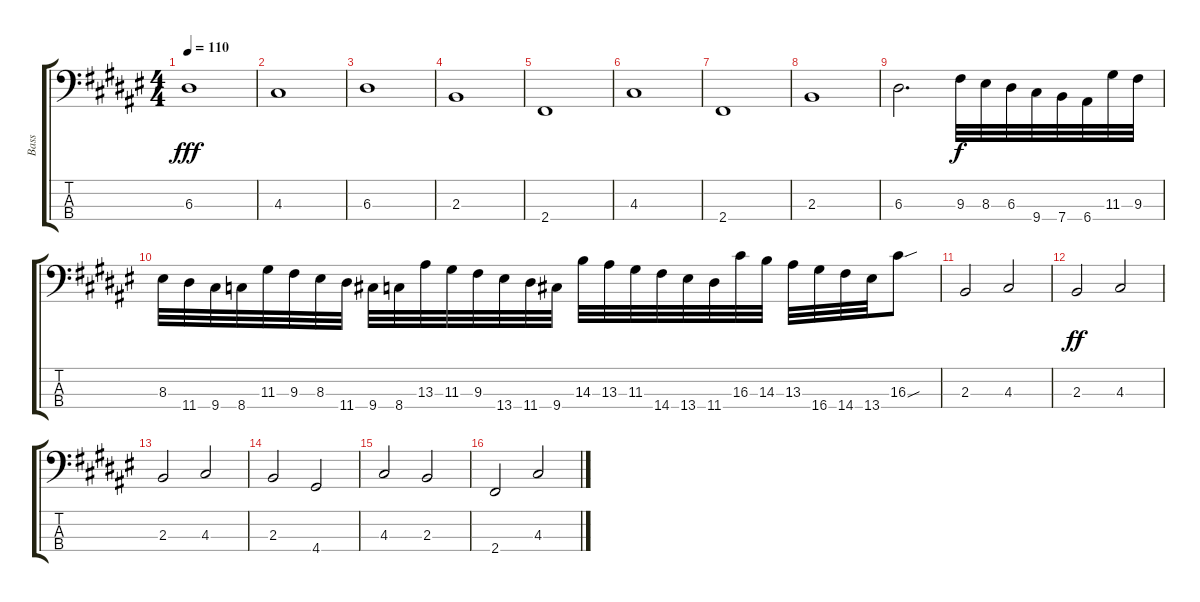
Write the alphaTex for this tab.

\track ("Bass" "Bass") {instrument electricbassfinger}
\staff {score tabs}
\tuning (G2 D2 A1 E1) {hide}
\ts (4 4)
\tempo 110
\clef f4
\ks f#
6.3.1{dy fff} |
4.3.1 |
6.3.1 |
2.3.1 |
2.4.1 |
4.3.1 |
2.4.1 |
2.3.1 |
6.3.2{d} 9.3.32{dy f} 8.3.32 6.3.32 9.4.32 7.4.32 6.4.32 11.3.32 9.3.32 |
8.3.32 11.4.32 9.4.32 8.4.32 11.3.32 9.3.32 8.3.32 11.4.32 9.4.32 8.4.32 13.3.32 11.3.32 9.3.32 13.4.32 11.4.32 9.4.32 14.3.32 13.3.32 11.3.32 14.4.32 13.4.32 11.4.32 16.3.32 14.3.32 13.3.32 16.4.32 14.4.32 13.4.32 16.3{sou}.8 |
2.3.2 4.3.2 |
2.3.2{dy ff} 4.3.2 |
2.3.2 4.3.2 |
2.3.2 4.4.2 |
4.3.2 2.3.2 |
2.4.2 4.3.2
